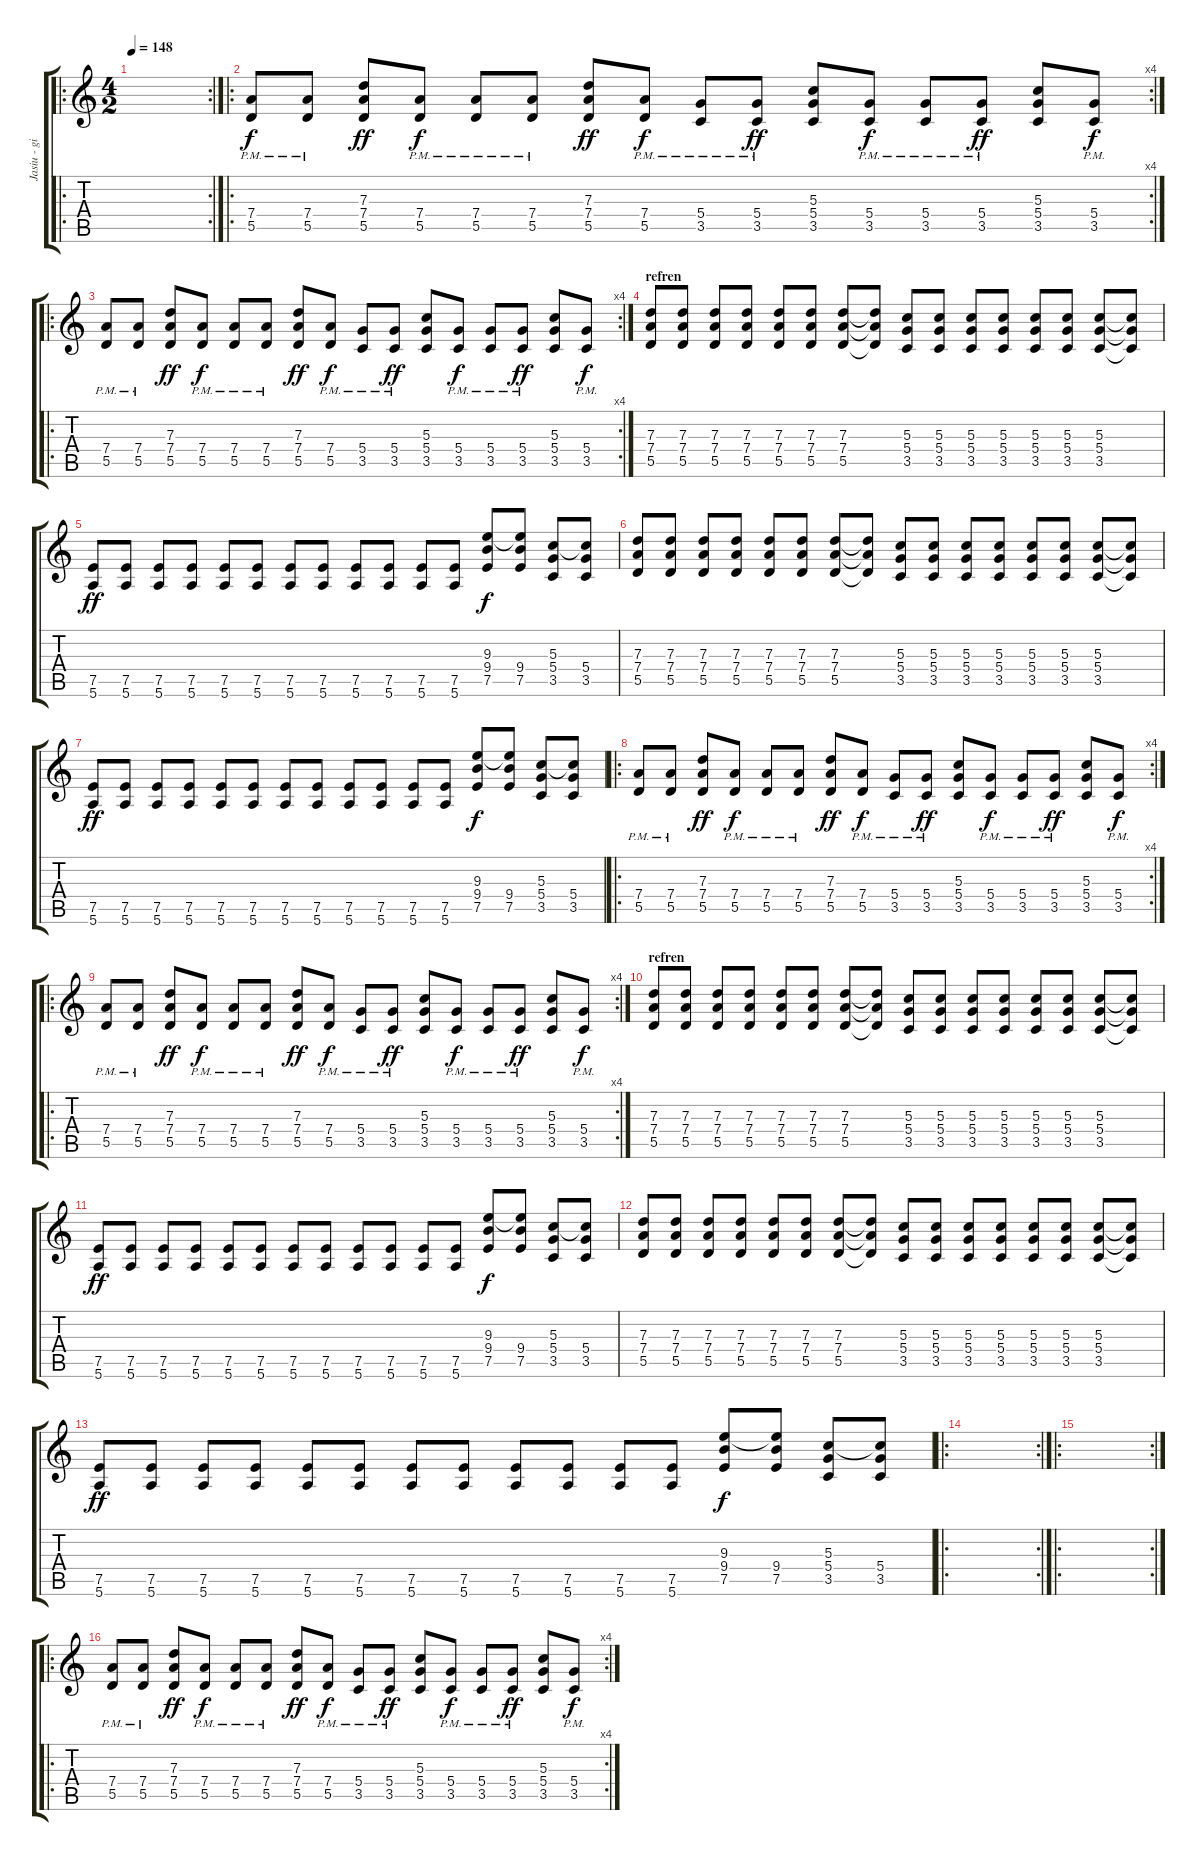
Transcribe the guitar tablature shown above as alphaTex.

\track ("Jasiu - git" "Jasiu - gi") {instrument distortionguitar}
\staff {score tabs}
\tuning (E4 B3 G3 D3 A2 E2) {hide}
\ro
\rc 2
\ts (4 2)
\tempo 148
\clef g2
\ks c
|
\ro
\rc 4
(7.4{pm} 5.5{pm}).8 (7.4{pm} 5.5{pm}).8 (7.3 7.4 5.5).8{dy ff} (7.4{pm} 5.5{pm}).8{dy f} (7.4{pm} 5.5{pm}).8 (7.4{pm} 5.5{pm}).8 (7.3 7.4 5.5).8{dy ff} (7.4{pm} 5.5{pm}).8{dy f} (5.4{pm} 3.5{pm}).8 (5.4{pm} 3.5{pm}).8{dy ff} (5.3 5.4 3.5).8 (5.4{pm} 3.5{pm}).8{dy f} (5.4{pm} 3.5{pm}).8 (5.4{pm} 3.5{pm}).8{dy ff} (5.3 5.4 3.5).8 (5.4{pm} 3.5{pm}).8{dy f} |
\ro
\rc 4
(7.4{pm} 5.5{pm}).8 (7.4{pm} 5.5{pm}).8 (7.3 7.4 5.5).8{dy ff} (7.4{pm} 5.5{pm}).8{dy f} (7.4{pm} 5.5{pm}).8 (7.4{pm} 5.5{pm}).8 (7.3 7.4 5.5).8{dy ff} (7.4{pm} 5.5{pm}).8{dy f} (5.4{pm} 3.5{pm}).8 (5.4{pm} 3.5{pm}).8{dy ff} (5.3 5.4 3.5).8 (5.4{pm} 3.5{pm}).8{dy f} (5.4{pm} 3.5{pm}).8 (5.4{pm} 3.5{pm}).8{dy ff} (5.3 5.4 3.5).8 (5.4{pm} 3.5{pm}).8{dy f} |
\section ("" "refren")
(7.3 7.4 5.5).8{volume 11} (7.3 7.4 5.5).8 (7.3 7.4 5.5).8 (7.3 7.4 5.5).8 (7.3 7.4 5.5).8 (7.3 7.4 5.5).8 (7.3 7.4 5.5).8 (7.3{t} 7.4{t} 5.5{t}).8 (5.3 5.4 3.5).8 (5.3 5.4 3.5).8 (5.3 5.4 3.5).8 (5.3 5.4 3.5).8 (5.3 5.4 3.5).8 (5.3 5.4 3.5).8 (5.3 5.4 3.5).8 (5.3{t} 5.4{t} 3.5{t}).8 |
(7.5 5.6).8{dy ff} (7.5 5.6).8 (7.5 5.6).8 (7.5 5.6).8 (7.5 5.6).8 (7.5 5.6).8 (7.5 5.6).8 (7.5 5.6).8 (7.5 5.6).8 (7.5 5.6).8 (7.5 5.6).8 (7.5 5.6).8 (9.3 9.4 7.5).8{dy f} (9.3{t} 9.4 7.5).8 (5.3 5.4 3.5).8 (5.3{t} 5.4 3.5).8 |
(7.3 7.4 5.5).8 (7.3 7.4 5.5).8 (7.3 7.4 5.5).8 (7.3 7.4 5.5).8 (7.3 7.4 5.5).8 (7.3 7.4 5.5).8 (7.3 7.4 5.5).8 (7.3{t} 7.4{t} 5.5{t}).8 (5.3 5.4 3.5).8 (5.3 5.4 3.5).8 (5.3 5.4 3.5).8 (5.3 5.4 3.5).8 (5.3 5.4 3.5).8 (5.3 5.4 3.5).8 (5.3 5.4 3.5).8 (5.3{t} 5.4{t} 3.5{t}).8 |
(7.5 5.6).8{dy ff} (7.5 5.6).8 (7.5 5.6).8 (7.5 5.6).8 (7.5 5.6).8 (7.5 5.6).8 (7.5 5.6).8 (7.5 5.6).8 (7.5 5.6).8 (7.5 5.6).8 (7.5 5.6).8 (7.5 5.6).8 (9.3 9.4 7.5).8{dy f} (9.3{t} 9.4 7.5).8 (5.3 5.4 3.5).8 (5.3{t} 5.4 3.5).8{volume 10} |
\ro
\rc 4
(7.4{pm} 5.5{pm}).8 (7.4{pm} 5.5{pm}).8 (7.3 7.4 5.5).8{dy ff} (7.4{pm} 5.5{pm}).8{dy f} (7.4{pm} 5.5{pm}).8 (7.4{pm} 5.5{pm}).8 (7.3 7.4 5.5).8{dy ff} (7.4{pm} 5.5{pm}).8{dy f} (5.4{pm} 3.5{pm}).8 (5.4{pm} 3.5{pm}).8{dy ff} (5.3 5.4 3.5).8 (5.4{pm} 3.5{pm}).8{dy f} (5.4{pm} 3.5{pm}).8 (5.4{pm} 3.5{pm}).8{dy ff} (5.3 5.4 3.5).8 (5.4{pm} 3.5{pm}).8{dy f} |
\ro
\rc 4
(7.4{pm} 5.5{pm}).8 (7.4{pm} 5.5{pm}).8 (7.3 7.4 5.5).8{dy ff} (7.4{pm} 5.5{pm}).8{dy f} (7.4{pm} 5.5{pm}).8 (7.4{pm} 5.5{pm}).8 (7.3 7.4 5.5).8{dy ff} (7.4{pm} 5.5{pm}).8{dy f} (5.4{pm} 3.5{pm}).8 (5.4{pm} 3.5{pm}).8{dy ff} (5.3 5.4 3.5).8 (5.4{pm} 3.5{pm}).8{dy f} (5.4{pm} 3.5{pm}).8 (5.4{pm} 3.5{pm}).8{dy ff} (5.3 5.4 3.5).8 (5.4{pm} 3.5{pm}).8{dy f} |
\section ("" "refren")
(7.3 7.4 5.5).8{volume 11} (7.3 7.4 5.5).8 (7.3 7.4 5.5).8 (7.3 7.4 5.5).8 (7.3 7.4 5.5).8 (7.3 7.4 5.5).8 (7.3 7.4 5.5).8 (7.3{t} 7.4{t} 5.5{t}).8 (5.3 5.4 3.5).8 (5.3 5.4 3.5).8 (5.3 5.4 3.5).8 (5.3 5.4 3.5).8 (5.3 5.4 3.5).8 (5.3 5.4 3.5).8 (5.3 5.4 3.5).8 (5.3{t} 5.4{t} 3.5{t}).8 |
(7.5 5.6).8{dy ff} (7.5 5.6).8 (7.5 5.6).8 (7.5 5.6).8 (7.5 5.6).8 (7.5 5.6).8 (7.5 5.6).8 (7.5 5.6).8 (7.5 5.6).8 (7.5 5.6).8 (7.5 5.6).8 (7.5 5.6).8 (9.3 9.4 7.5).8{dy f} (9.3{t} 9.4 7.5).8 (5.3 5.4 3.5).8 (5.3{t} 5.4 3.5).8 |
(7.3 7.4 5.5).8 (7.3 7.4 5.5).8 (7.3 7.4 5.5).8 (7.3 7.4 5.5).8 (7.3 7.4 5.5).8 (7.3 7.4 5.5).8 (7.3 7.4 5.5).8 (7.3{t} 7.4{t} 5.5{t}).8 (5.3 5.4 3.5).8 (5.3 5.4 3.5).8 (5.3 5.4 3.5).8 (5.3 5.4 3.5).8 (5.3 5.4 3.5).8 (5.3 5.4 3.5).8 (5.3 5.4 3.5).8 (5.3{t} 5.4{t} 3.5{t}).8 |
(7.5 5.6).8{dy ff} (7.5 5.6).8 (7.5 5.6).8 (7.5 5.6).8 (7.5 5.6).8 (7.5 5.6).8 (7.5 5.6).8 (7.5 5.6).8 (7.5 5.6).8 (7.5 5.6).8 (7.5 5.6).8 (7.5 5.6).8 (9.3 9.4 7.5).8{dy f} (9.3{t} 9.4 7.5).8 (5.3 5.4 3.5).8 (5.3{t} 5.4 3.5).8 |
\ro
\rc 2
|
\ro
\rc 2
|
\ro
\rc 4
(7.4{pm} 5.5{pm}).8{volume 8} (7.4{pm} 5.5{pm}).8 (7.3 7.4 5.5).8{dy ff} (7.4{pm} 5.5{pm}).8{dy f} (7.4{pm} 5.5{pm}).8 (7.4{pm} 5.5{pm}).8 (7.3 7.4 5.5).8{dy ff} (7.4{pm} 5.5{pm}).8{dy f} (5.4{pm} 3.5{pm}).8 (5.4{pm} 3.5{pm}).8{dy ff} (5.3 5.4 3.5).8 (5.4{pm} 3.5{pm}).8{dy f} (5.4{pm} 3.5{pm}).8 (5.4{pm} 3.5{pm}).8{dy ff} (5.3 5.4 3.5).8 (5.4{pm} 3.5{pm}).8{dy f}
